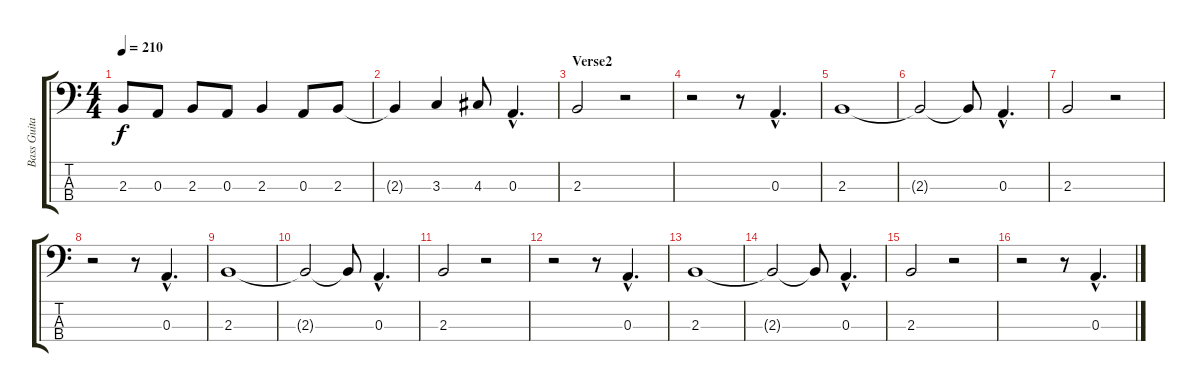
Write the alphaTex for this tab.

\track ("Bass Guitar" "Bass Guita") {instrument electricbassfinger}
\staff {score tabs}
\tuning (G2 D2 A1 E1) {hide}
\ts (4 4)
\tempo 210
\clef f4
\ks c
2.3.8{dy f} 0.3.8 2.3.8 0.3.8 2.3.4 0.3.8 2.3.8 |
2.3{t}.4 3.3.4 4.3.8 0.3{hac}.4{d} |
\section ("" "Verse2")
2.3.2 r.2 |
r.2 r.8 0.3{hac}.4{d} |
2.3.1 |
2.3{t}.2 2.3{t}.8 0.3{hac}.4{d} |
2.3.2 r.2 |
r.2 r.8 0.3{hac}.4{d} |
2.3.1 |
2.3{t}.2 2.3{t}.8 0.3{hac}.4{d} |
2.3.2 r.2 |
r.2 r.8 0.3{hac}.4{d} |
2.3.1 |
2.3{t}.2 2.3{t}.8 0.3{hac}.4{d} |
2.3.2 r.2 |
r.2 r.8 0.3{hac}.4{d}
